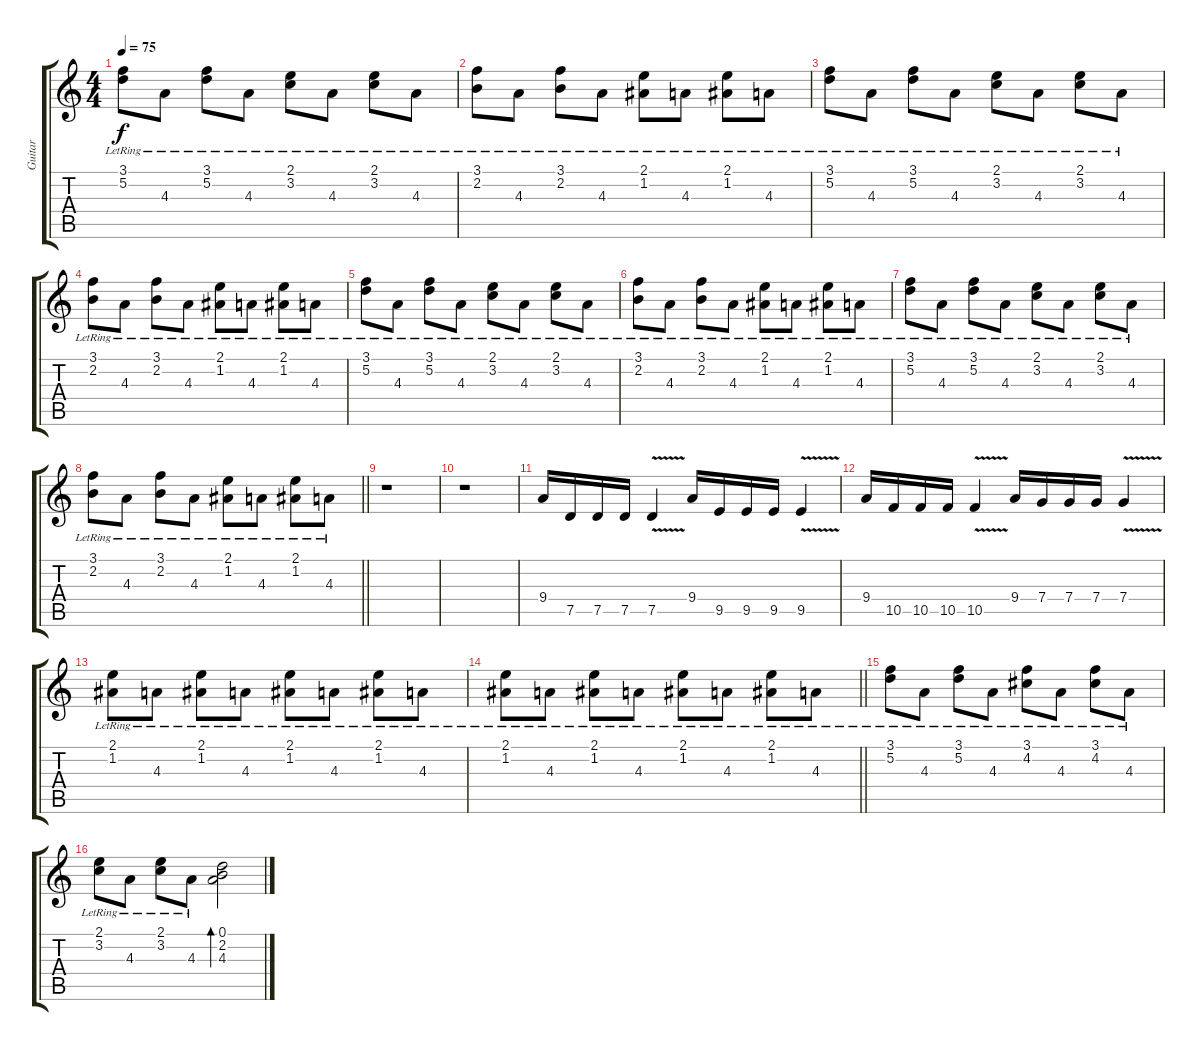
\track ("Guitar" "Guitar") {instrument electricguitarjazz}
\staff {score tabs}
\tuning (D4 A3 F3 C3 G2 D2) {hide}
\ts (4 4)
\tempo 75
\clef g2
\ks c
(3.1{lr} 5.2{lr}).8{dy f} 4.3{lr}.8 (3.1{lr} 5.2{lr}).8 4.3{lr}.8 (2.1{lr} 3.2{lr}).8 4.3{lr}.8 (2.1{lr} 3.2{lr}).8 4.3{lr}.8 |
(3.1{lr} 2.2{lr}).8 4.3{lr}.8 (3.1{lr} 2.2{lr}).8 4.3{lr}.8 (2.1{lr} 1.2{lr}).8 4.3{lr}.8 (2.1{lr} 1.2{lr}).8 4.3{lr}.8 |
(3.1{lr} 5.2{lr}).8 4.3{lr}.8 (3.1{lr} 5.2{lr}).8 4.3{lr}.8 (2.1{lr} 3.2{lr}).8 4.3{lr}.8 (2.1{lr} 3.2{lr}).8 4.3{lr}.8 |
(3.1{lr} 2.2{lr}).8 4.3{lr}.8 (3.1{lr} 2.2{lr}).8 4.3{lr}.8 (2.1{lr} 1.2{lr}).8 4.3{lr}.8 (2.1{lr} 1.2{lr}).8 4.3{lr}.8 |
(3.1{lr} 5.2{lr}).8 4.3{lr}.8 (3.1{lr} 5.2{lr}).8 4.3{lr}.8 (2.1{lr} 3.2{lr}).8 4.3{lr}.8 (2.1{lr} 3.2{lr}).8 4.3{lr}.8 |
(3.1{lr} 2.2{lr}).8 4.3{lr}.8 (3.1{lr} 2.2{lr}).8 4.3{lr}.8 (2.1{lr} 1.2{lr}).8 4.3{lr}.8 (2.1{lr} 1.2{lr}).8 4.3{lr}.8 |
(3.1{lr} 5.2{lr}).8 4.3{lr}.8 (3.1{lr} 5.2{lr}).8 4.3{lr}.8 (2.1{lr} 3.2{lr}).8 4.3{lr}.8 (2.1{lr} 3.2{lr}).8 4.3{lr}.8 |
\barLineRight lightlight
(3.1{lr} 2.2{lr}).8 4.3{lr}.8 (3.1{lr} 2.2{lr}).8 4.3{lr}.8 (2.1{lr} 1.2{lr}).8 4.3{lr}.8 (2.1{lr} 1.2{lr}).8 4.3{lr}.8 |
r.1 |
r.1 |
9.4.16 7.5.16 7.5.16 7.5.16 7.5{v}.4 9.4.16 9.5.16 9.5.16 9.5.16 9.5{v}.4 |
9.4.16 10.5.16 10.5.16 10.5.16 10.5{v}.4 9.4.16 7.4.16 7.4.16 7.4.16 7.4{v}.4 |
(2.1{lr} 1.2{lr}).8 4.3{lr}.8 (2.1{lr} 1.2{lr}).8 4.3{lr}.8 (2.1{lr} 1.2{lr}).8 4.3{lr}.8 (2.1{lr} 1.2{lr}).8 4.3{lr}.8 |
\barLineRight lightlight
(2.1{lr} 1.2{lr}).8 4.3{lr}.8 (2.1{lr} 1.2{lr}).8 4.3{lr}.8 (2.1{lr} 1.2{lr}).8 4.3{lr}.8 (2.1{lr} 1.2{lr}).8 4.3{lr}.8 |
(3.1{lr} 5.2{lr}).8 4.3{lr}.8 (3.1{lr} 5.2{lr}).8 4.3{lr}.8 (3.1{lr} 4.2{lr}).8 4.3{lr}.8 (3.1{lr} 4.2{lr}).8 4.3{lr}.8 |
(2.1{lr} 3.2{lr}).8 4.3{lr}.8 (2.1{lr} 3.2{lr}).8 4.3{lr}.8 (0.1 2.2 4.3).2{bd 120}
